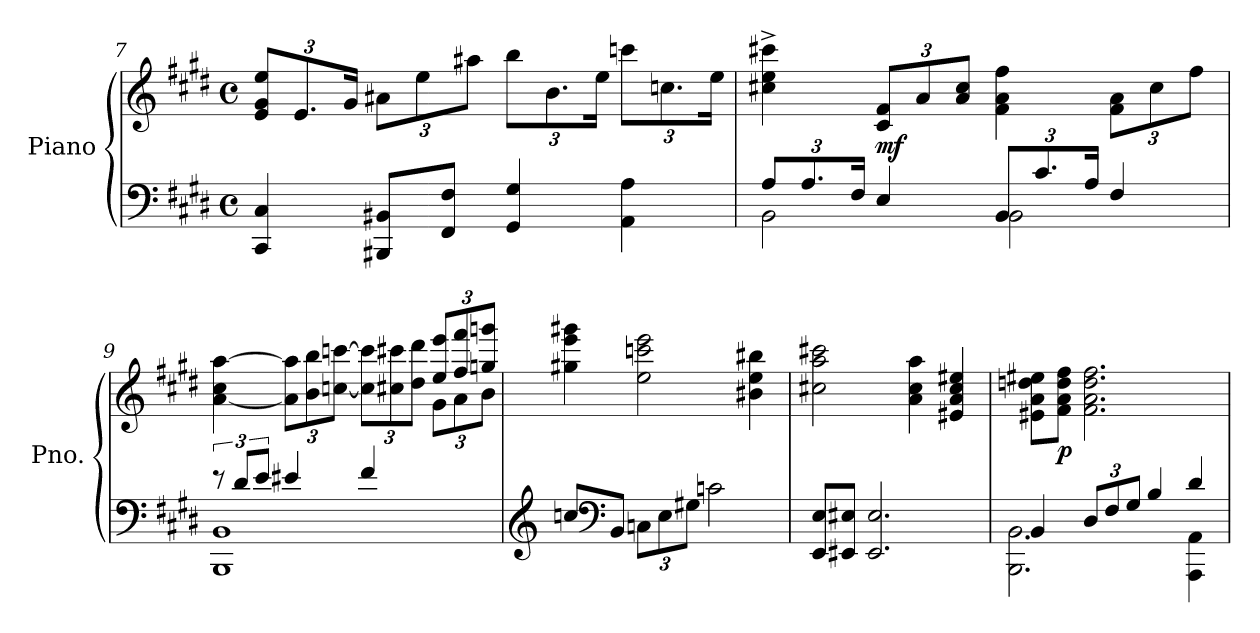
**kern	**kern	**dynam
*part1	*part1	*part1
*staff2	*staff1	*staff1/2
*I"Piano	*	*
*I'Pno.	*	*
!!LO:LB:g=z
*clefF4	*clefG2	*
*k[f#c#g#d#]	*k[f#c#g#d#]	*
*M4/4	*M4/4	*
*met(c)	*met(c)	*
*	*Xbrackettup	*
=7	=7	=7
4CC#/ 4C#/	12e/ 12g#/ 12ee/L	.
.	12.e/	.
.	24g#/Jk	.
8BBB#X/ 8BB#X/L	12a#X\L	.
.	12ee\	.
8FF#/ 8F#/J	.	.
.	12aa#X\J	.
4GG#/ 4G#/	12bb\L	.
.	12.b\	.
.	24ee\Jk	.
4AA\ 4A\	12cccn\L	.
.	12.ccn\	.
.	24ee\Jk	.
=8	=8	=8
*Xbrackettup	*	*
*^	*	*
12A/L	2BB\	4cc#X\^ 4ee\^ 4ccc#X\^	.
12.A/	.	.	.
24F#/Jk	.	.	.
!	!	!	!LO:DY:b
4E/	.	12c#/ 12f#/L	mf
.	.	12a/	.
.	.	12a/ 12cc#/J	.
12BB/L	2BB\	4f#\ 4a\ 4ff#\	.
12.c#/	.	.	.
24A/Jk	.	.	.
4F#/	.	12f#\ 12a\L	.
.	.	12cc#\	.
.	.	12ff#\J	.
!!LO:LB:g=z
=9	=9	=9	=9
*brackettup	*	*	*
*	*	*^	*
12r	1BBB 1BB	[4a\ 4cc#\ [4aa\	2.ryy	.
12d#/L	.	.	.	.
12e/J	.	.	.	.
4e#X/	.	12a\] 12aa\]L	.	.
.	.	12b\ 12bb\	.	.
.	.	[12ccn\ [12cccn\J	.	.
4f#/	.	12cc\] 12ccc\]L	.	.
.	.	12cc#X\ 12ccc#X\	.	.
.	.	12dd#\ 12ddd#\J	.	.
4ryy	.	12ee/ 12eee/L	12g#\L	.
.	.	12ff#/ 12fff#/	12a\	.
.	.	12ggn/ 12gggn/J	12b\J	.
*v	*v	*	*	*
*	*v	*v	*
=10	=10	=10
*clefG2	*	*
8ccn/L	4gg#X\ 4eee\ 4ggg#X\	.
*clefF4	*	*
8BB/J	.	.
*Xbrackettup	*	*
12Cn\L	2ee\ 2cccn\ 2eee\	.
12E\	.	.
12G#X\J	.	.
2cn\	.	.
.	4b#X\ 4ee\ 4bb#X\	.
=11	=11	=11
8EE/ 8E/L	2cc#X\ 2aa\ 2ccc#X\	.
8EE#X/ 8E#X/J	.	.
2.EE#/ 2.E#/	.	.
.	4a\ 4cc#\ 4aa\	.
.	4e#X/ 4a/ 4cc#/ 4ee#X/	.
!!LO:LB:g=z
=12	=12	=12
*^	*	*
4BB/	2.BBB\ 2.BB\	8e#X\ 8a\ 8ddn\ 8ee#X\L	.
!	!	!	!LO:DY:b
.	.	8f#\ 8a\ 8dd\ 8ff#\J	p
12D#/L	.	2.f#\ 2.a\ 2.dd\ 2.ff#\	.
12F#/	.	.	.
12G#/J	.	.	.
4B/	.	.	.
4d#/	4AAA\ 4AA\	.	.
*v	*v	*	*
=	=	=
*-	*-	*-
